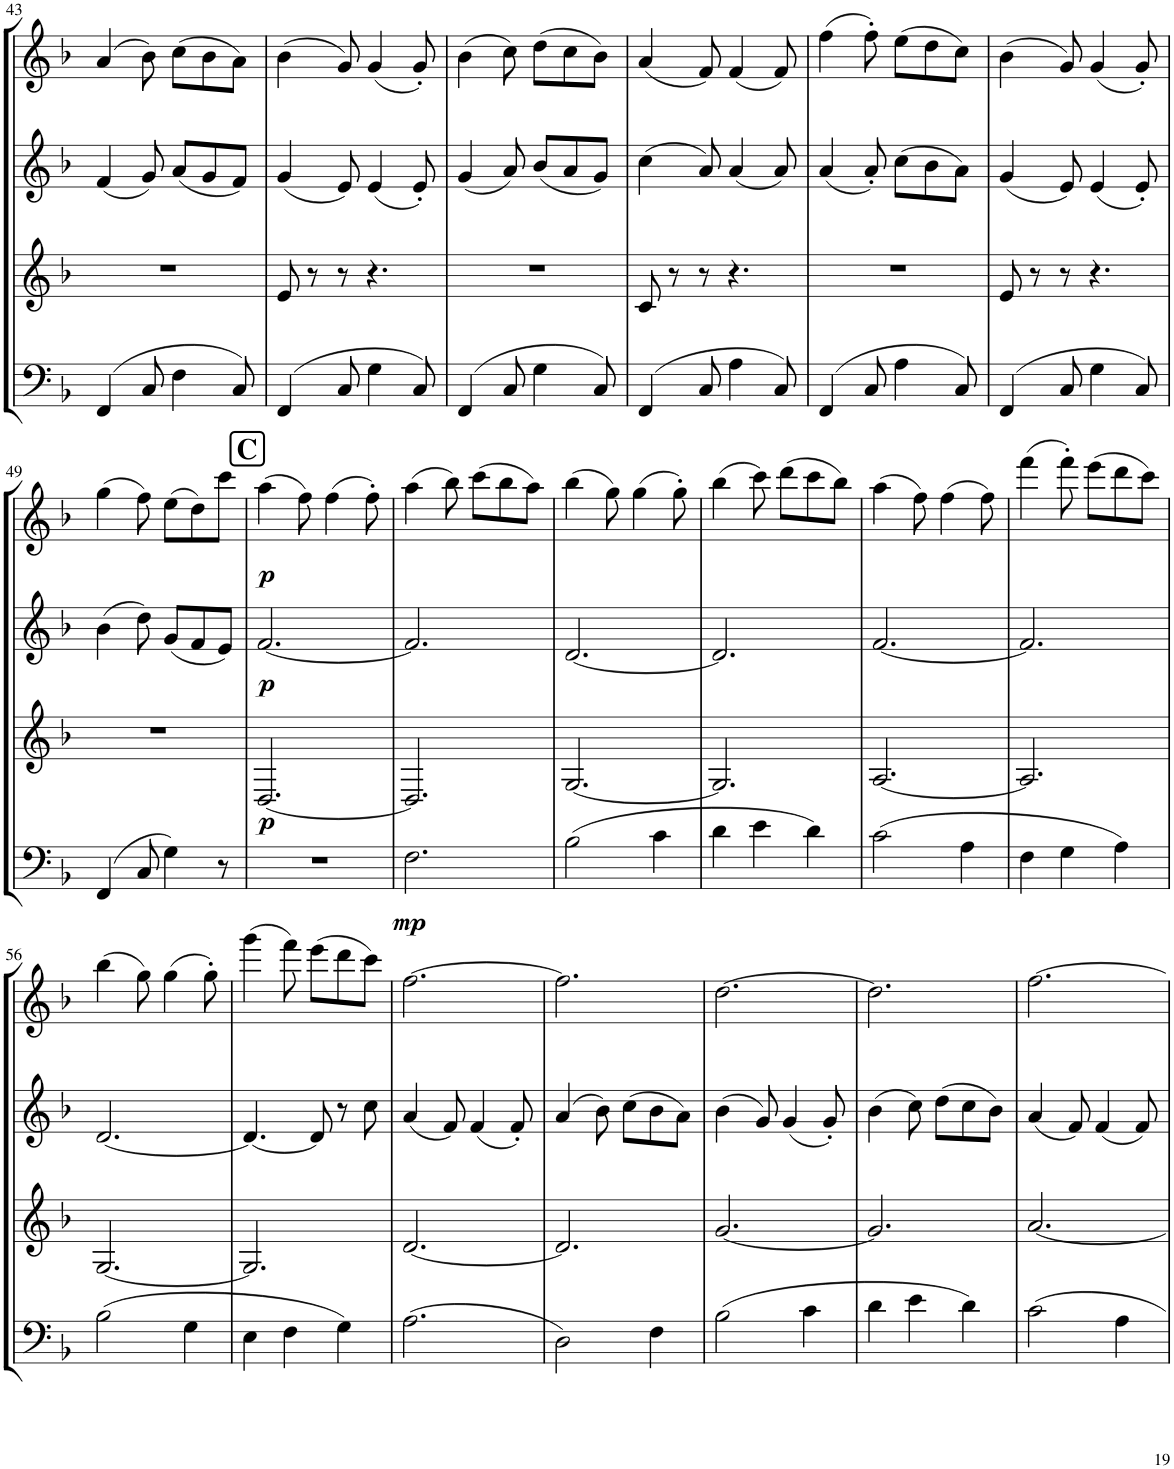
**kern	**dynam	**kern	**dynam	**kern	**dynam	**kern	**dynam
*part4	*part4	*part3	*part3	*part2	*part2	*part1	*part1
*staff4	*staff4	*staff3	*staff3	*staff2	*staff2	*staff1	*staff1
*I"Bassoon	*	*I"Bb Clarinet	*	*I"Oboe	*	*I"Flute	*
*I'Bsn	*	*I'Cl	*	*I'Ob	*	*I'Fl	*
!!LO:PB:g=z
*clefF4	*	*clefG2	*	*clefG2	*	*clefG2	*
*	*	*ITrd1c2	*	*	*	*	*
*k[b-]	*	*k[b-]	*	*k[b-]	*	*k[b-]	*
*M6/8	*	*M6/8	*	*M6/8	*	*M6/8	*
=43	=43	=43	=43	=43	=43	=43	=43
(4FF/	.	2.r	.	(4f/	.	(4a/	.
8C/	.	.	.	8g/)	.	8b-\)	.
4F\	.	.	.	(8a/L	.	(8cc\L	.
.	.	.	.	8g/	.	8b-\	.
8C/)	.	.	.	8f/J)	.	8a\J)	.
=44	=44	=44	=44	=44	=44	=44	=44
(4FF/	.	8e/	.	(4g/	.	(4b-\	.
.	.	8r	.	.	.	.	.
8C/	.	8r	.	8e/)	.	8g/)	.
4G\	.	4.r	.	(4e/	.	(4g/	.
8C/)	.	.	.	8e'/)	.	8g'/)	.
=45	=45	=45	=45	=45	=45	=45	=45
(4FF/	.	2.r	.	(4g/	.	(4b-\	.
8C/	.	.	.	8a/)	.	8cc\)	.
4G\	.	.	.	(8b-/L	.	(8dd\L	.
.	.	.	.	8a/	.	8cc\	.
8C/)	.	.	.	8g/J)	.	8b-\J)	.
=46	=46	=46	=46	=46	=46	=46	=46
(4FF/	.	8c/	.	(4cc\	.	(4a/	.
.	.	8r	.	.	.	.	.
8C/	.	8r	.	8a/)	.	8f/)	.
4A\	.	4.r	.	(4a/	.	(4f/	.
8C/)	.	.	.	8a/)	.	8f/)	.
=47	=47	=47	=47	=47	=47	=47	=47
(4FF/	.	2.r	.	(4a/	.	(4ff\	.
8C/	.	.	.	8a'/)	.	8ff'\)	.
4A\	.	.	.	(8cc\L	.	(8ee\L	.
.	.	.	.	8b-\	.	8dd\	.
8C/)	.	.	.	8a\J)	.	8cc\J)	.
=48	=48	=48	=48	=48	=48	=48	=48
(4FF/	.	8e/	.	(4g/	.	(4b-\	.
.	.	8r	.	.	.	.	.
8C/	.	8r	.	8e/)	.	8g/)	.
4G\	.	4.r	.	(4e/	.	(4g/	.
8C/)	.	.	.	8e'/)	.	8g'/)	.
!!LO:LB:g=z
=49	=49	=49	=49	=49	=49	=49	=49
(4FF/	.	2.r	.	(4b-\	.	(4gg\	.
8C/	.	.	.	8dd\)	.	8ff\)	.
4G\)	.	.	.	(8g/L	.	(8ee\L	.
.	.	.	.	8f/	.	8dd\)	.
8r	.	.	.	8e/J)	.	8ccc\J	.
!!LO:REH:place=s1:a:B:cj:fs=14:t=C
=50	=50	=50	=50	=50	=50	=50	=50
!	!	!	!LO:DY:b	!	!LO:DY:b	!	!LO:DY:b
2.r	.	[2.D/	p	[2.f/	p	(4aa\	p
.	.	.	.	.	.	8ff\)	.
.	.	.	.	.	.	(4ff\	.
.	.	.	.	.	.	8ff'\)	.
=51	=51	=51	=51	=51	=51	=51	=51
!	!LO:DY:b	!	!	!	!	!	!
2.F\	mp	2.D/]	.	2.f/]	.	(4aa\	.
.	.	.	.	.	.	8bb-\)	.
.	.	.	.	.	.	(8ccc\L	.
.	.	.	.	.	.	8bb-\	.
.	.	.	.	.	.	8aa\J)	.
=52	=52	=52	=52	=52	=52	=52	=52
(2B-\	.	[2.G/	.	[2.d/	.	(4bb-\	.
.	.	.	.	.	.	8gg\)	.
.	.	.	.	.	.	(4gg\	.
4c\	.	.	.	.	.	.	.
.	.	.	.	.	.	8gg'\)	.
=53	=53	=53	=53	=53	=53	=53	=53
4d\	.	2.G/]	.	2.d/]	.	(4bb-\	.
4e\	.	.	.	.	.	8ccc\)	.
.	.	.	.	.	.	(8ddd\L	.
4d\)	.	.	.	.	.	8ccc\	.
.	.	.	.	.	.	8bb-\J)	.
=54	=54	=54	=54	=54	=54	=54	=54
(2c\	.	[2.A/	.	[2.f/	.	(4aa\	.
.	.	.	.	.	.	8ff\)	.
.	.	.	.	.	.	(4ff\	.
4A\	.	.	.	.	.	.	.
.	.	.	.	.	.	8ff\)	.
=55	=55	=55	=55	=55	=55	=55	=55
4F\	.	2.A/]	.	2.f/]	.	(4fff\	.
4G\	.	.	.	.	.	8fff'\)	.
.	.	.	.	.	.	(8eee\L	.
4A\)	.	.	.	.	.	8ddd\	.
.	.	.	.	.	.	8ccc\J)	.
!!LO:LB:g=z
=56	=56	=56	=56	=56	=56	=56	=56
(2B-\	.	[2.G/	.	[2.d/	.	(4bb-\	.
.	.	.	.	.	.	8gg\)	.
.	.	.	.	.	.	(4gg\	.
4G\	.	.	.	.	.	.	.
.	.	.	.	.	.	8gg'\)	.
=57	=57	=57	=57	=57	=57	=57	=57
4E\	.	2.G/]	.	4.d/_	.	(4ggg\	.
4F\	.	.	.	.	.	8fff\)	.
.	.	.	.	8d/]	.	(8eee\L	.
4G\)	.	.	.	8r	.	8ddd\	.
.	.	.	.	8cc\	.	8ccc\J)	.
=58	=58	=58	=58	=58	=58	=58	=58
(2.A\	.	[2.d/	.	(4a/	.	[2.ff\	.
.	.	.	.	8f/)	.	.	.
.	.	.	.	(4f/	.	.	.
.	.	.	.	8f'/)	.	.	.
=59	=59	=59	=59	=59	=59	=59	=59
2D\)	.	2.d/]	.	(4a/	.	2.ff\]	.
.	.	.	.	8b-\)	.	.	.
.	.	.	.	(8cc\L	.	.	.
4F\	.	.	.	8b-\	.	.	.
.	.	.	.	8a\J)	.	.	.
=60	=60	=60	=60	=60	=60	=60	=60
(2B-\	.	[2.g/	.	(4b-\	.	[2.dd\	.
.	.	.	.	8g/)	.	.	.
.	.	.	.	(4g/	.	.	.
4c\	.	.	.	.	.	.	.
.	.	.	.	8g'/)	.	.	.
=61	=61	=61	=61	=61	=61	=61	=61
4d\	.	2.g/]	.	(4b-\	.	2.dd\]	.
4e\	.	.	.	8cc\)	.	.	.
.	.	.	.	(8dd\L	.	.	.
4d\)	.	.	.	8cc\	.	.	.
.	.	.	.	8b-\J)	.	.	.
=62	=62	=62	=62	=62	=62	=62	=62
2c\	.	[2.a/	.	(4a/	.	[2.ff\	.
.	.	.	.	8f/)	.	.	.
.	.	.	.	(4f/	.	.	.
4A\	.	.	.	.	.	.	.
.	.	.	.	8f/)	.	.	.
=	=	=	=	=	=	=	=
*-	*-	*-	*-	*-	*-	*-	*-
